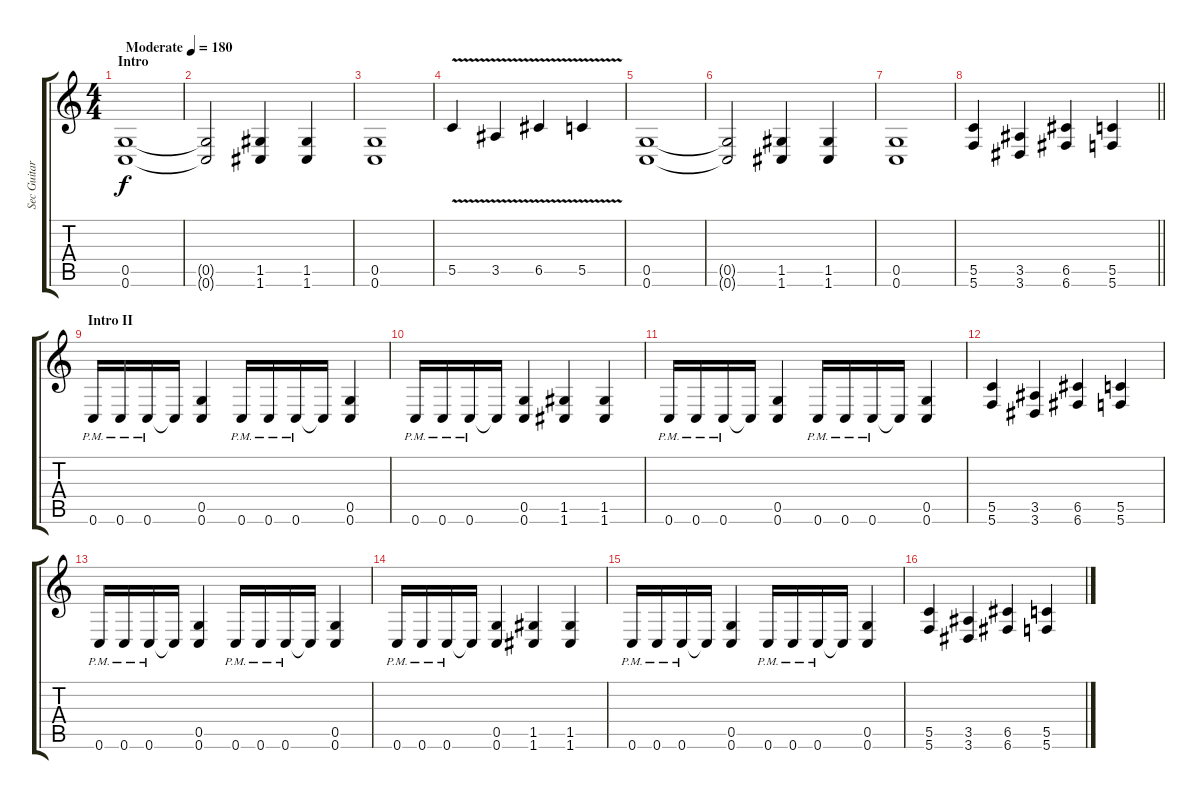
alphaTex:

\track ("Sec Guitar" "Sec Guitar") {instrument distortionguitar}
\staff {score tabs}
\tuning (D4 A3 F3 C3 G2 C2) {hide}
\ts (4 4)
\section ("" "Intro")
\tempo (180 "Moderate")
\clef g2
\ks c
(0.5 0.6).1{dy f instrument distortionguitar} |
(0.5{t} 0.6{t}).2 (1.5 1.6).4 (1.5 1.6).4 |
(0.5 0.6).1 |
5.5{v}.4 3.5{v}.4 6.5{v}.4 5.5{v}.4 |
(0.5 0.6).1 |
(0.5{t} 0.6{t}).2 (1.5 1.6).4 (1.5 1.6).4 |
(0.5 0.6).1 |
\barLineRight lightlight
(5.5 5.6).4 (3.5 3.6).4 (6.5 6.6).4 (5.5 5.6).4 |
\section ("" "Intro II")
0.6{pm}.16 0.6{pm}.16 0.6{pm}.16 0.6{t}.16 (0.5 0.6).4 0.6{pm}.16 0.6{pm}.16 0.6{pm}.16 0.6{t}.16 (0.5 0.6).4 |
0.6{pm}.16 0.6{pm}.16 0.6{pm}.16 0.6{t}.16 (0.5 0.6).4 (1.5 1.6).4 (1.5 1.6).4 |
0.6{pm}.16 0.6{pm}.16 0.6{pm}.16 0.6{t}.16 (0.5 0.6).4 0.6{pm}.16 0.6{pm}.16 0.6{pm}.16 0.6{t}.16 (0.5 0.6).4 |
(5.5 5.6).4 (3.5 3.6).4 (6.5 6.6).4 (5.5 5.6).4 |
0.6{pm}.16 0.6{pm}.16 0.6{pm}.16 0.6{t}.16 (0.5 0.6).4 0.6{pm}.16 0.6{pm}.16 0.6{pm}.16 0.6{t}.16 (0.5 0.6).4 |
0.6{pm}.16 0.6{pm}.16 0.6{pm}.16 0.6{t}.16 (0.5 0.6).4 (1.5 1.6).4 (1.5 1.6).4 |
0.6{pm}.16 0.6{pm}.16 0.6{pm}.16 0.6{t}.16 (0.5 0.6).4 0.6{pm}.16 0.6{pm}.16 0.6{pm}.16 0.6{t}.16 (0.5 0.6).4 |
(5.5 5.6).4 (3.5 3.6).4 (6.5 6.6).4 (5.5 5.6).4
